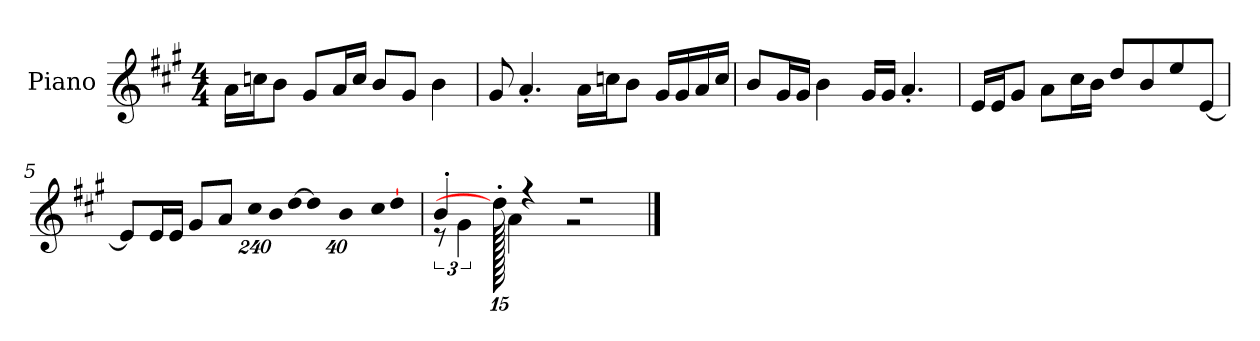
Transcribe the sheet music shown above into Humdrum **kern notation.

**kern
*part1
*staff1
*I"Piano
*I'P-no
*clefG2
*k[f#c#g#]
*M4/4
*MM90
=1
16a\LL
16ccn\J
8b\J
8g#/L
16a/L
16cc/JJ
8b/L
8g#/J
4b\
=2
8g#/
4.a'/
16a\LL
16ccn\J
8b\J
16g#/LL
16g#/
16a/
16cc/JJ
=3
8b/L
16g#/L
16g#/JJ
4b\
16g#/LL
16g#/JJ
4.a'/
=4
16e/LL
16e/J
8g#/J
8a\L
16cc#\L
16b\JJ
8dd/L
8b/
8ee/
[8e/J
!!LO:LB:g=z
=5
8e/L]
16e/L
16e/JJ
8g#/L
8a/J
*Xbrackettup
!LO:N:vis=16
1920%137cc#\LL
!LO:N:vis=32
640%23b\L
!LO:N:vis=32
[640%23dd\JJ
!LO:N:vis=8
960%137dd\]
!LO:N:vis=16
1920%137b\L
!LO:N:vis=32
640%23cc#\K
[384%41dd\J
=6
*^
*	*brackettup
4b'/	12r
.	6g#\
1920dd'\]	4a\
4r	.
.	2r
2r	.
.	1920ryy
*v	*v
==
*-
